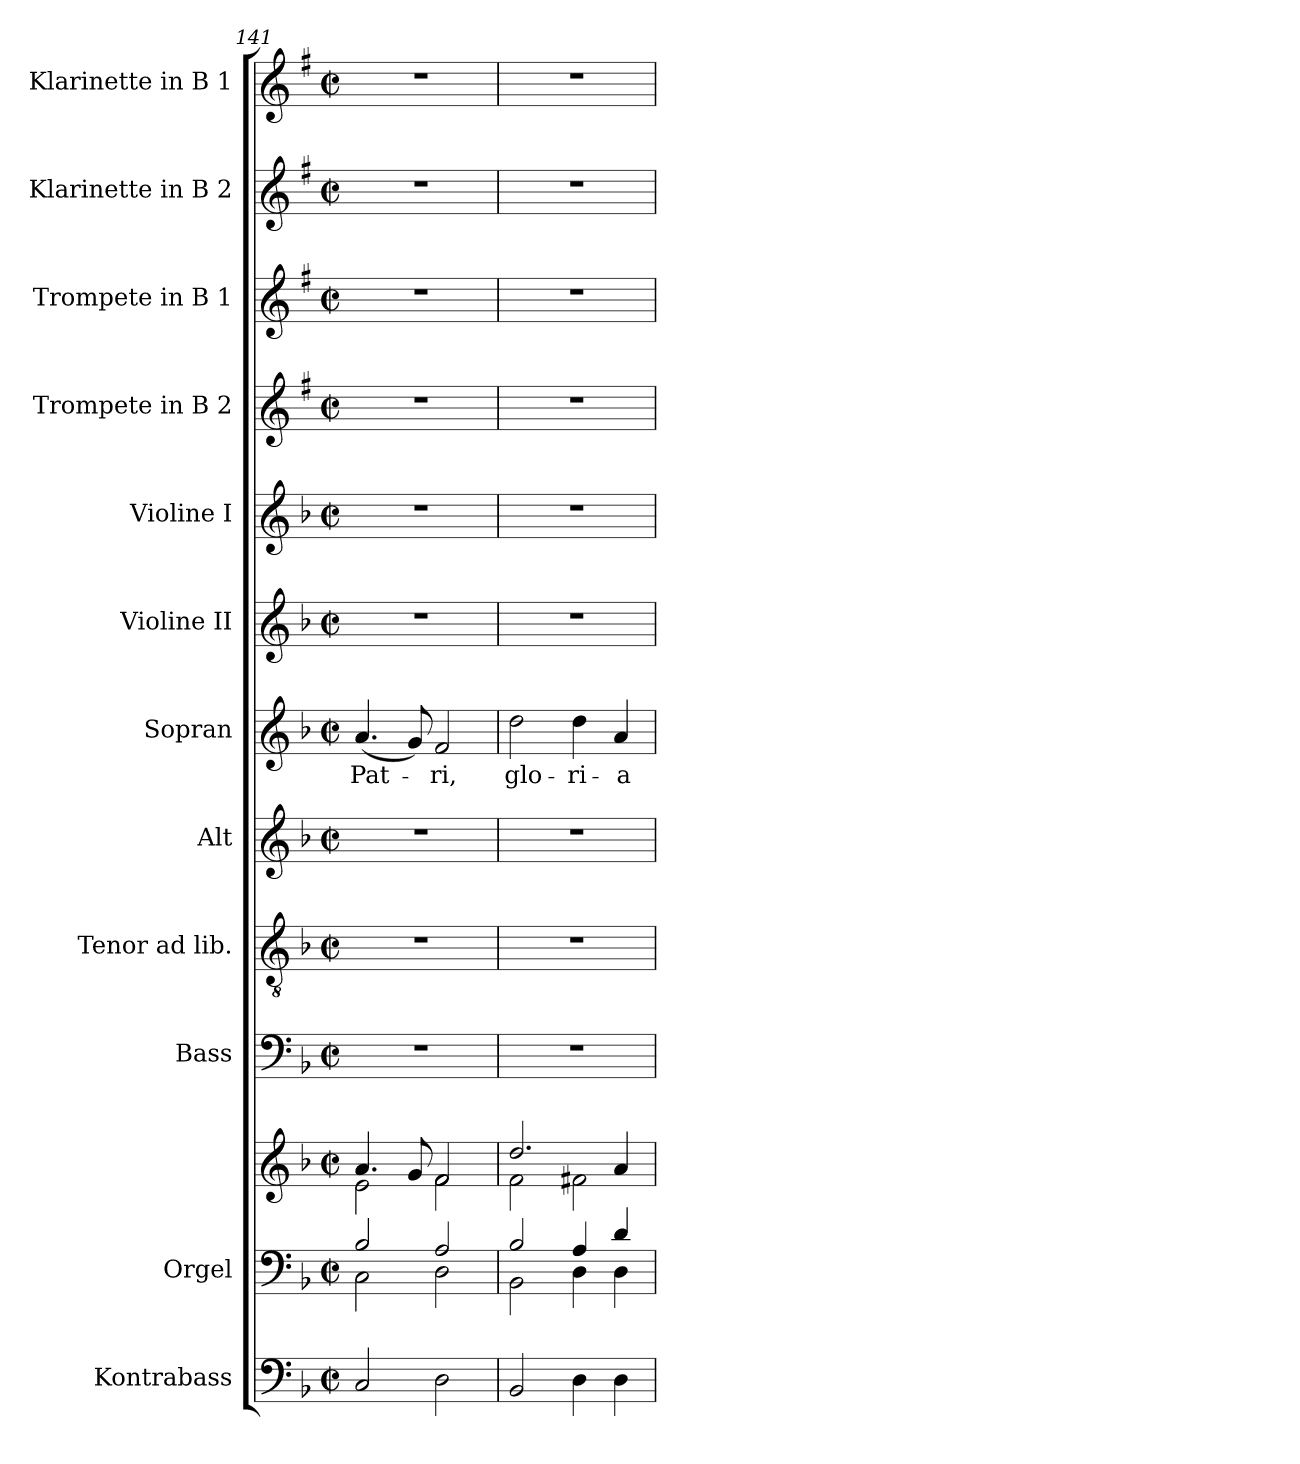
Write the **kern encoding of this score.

**kern	**kern	**kern	**kern	**kern	**kern	**kern	**text	**kern	**kern	**kern	**kern	**kern	**kern
*part12	*part11	*part11	*part10	*part9	*part8	*part7	*part7	*part6	*part5	*part4	*part3	*part2	*part1
*staff13	*staff12	*staff11	*staff10	*staff9	*staff8	*staff7	*staff7	*staff6	*staff5	*staff4	*staff3	*staff2	*staff1
*I"Kontrabass	*I"Orgel	*	*I"Bass	*I"Tenor ad lib.	*I"Alt	*I"Sopran	*	*I"Violine II	*I"Violine I	*I"Trompete in B 2	*I"Trompete in B 1	*I"Klarinette in B 2	*I"Klarinette in B 1
*I'Kb.	*I'Org.	*	*I'B	*I'T	*I'A	*I'S	*	*I'Vl. II	*I'Vl. I	*	*	*	*
*clefF4	*clefF4	*clefG2	*clefF4	*clefGv2	*clefG2	*clefG2	*	*clefG2	*clefG2	*clefG2	*clefG2	*clefG2	*clefG2
*ITrd7c12	*	*	*	*	*	*	*	*	*	*ITrd1c2	*ITrd1c2	*ITrd1c2	*ITrd1c2
*k[b-]	*k[b-]	*k[b-]	*k[b-]	*k[b-]	*k[b-]	*k[b-]	*	*k[b-]	*k[b-]	*k[b-]	*k[b-]	*k[b-]	*k[b-]
*F:	*F:	*F:	*F:	*F:	*F:	*F:	*	*F:	*F:	*F:	*F:	*F:	*F:
*M2/2	*M2/2	*M2/2	*M2/2	*M2/2	*M2/2	*M2/2	*	*M2/2	*M2/2	*M2/2	*M2/2	*M2/2	*M2/2
*met(c|)	*met(c|)	*met(c|)	*met(c|)	*met(c|)	*met(c|)	*met(c|)	*	*met(c|)	*met(c|)	*met(c|)	*met(c|)	*met(c|)	*met(c|)
=141	=141	=141	=141	=141	=141	=141	=141	=141	=141	=141	=141	=141	=141
*	*^	*^	*	*	*	*	*	*	*	*	*	*	*
!	!	!	!	!	!	!	!	!	!LO:LY:b	!	!	!	!	!	!
2CC/	2B-/	2C\	4.a/	2e\	1r	1r	1r	(<4.a/	Pat-	1r	1r	1r	1r	1r	1r
.	.	.	8g/	.	.	.	.	8g/)	.	.	.	.	.	.	.
!	!	!	!	!	!	!	!	!	!LO:LY:b	!	!	!	!	!	!
2DD\	2A/	2D\	2f/	2f\	.	.	.	2f/	-ri,	.	.	.	.	.	.
=142	=142	=142	=142	=142	=142	=142	=142	=142	=142	=142	=142	=142	=142	=142	=142
!	!	!	!	!	!	!	!	!	!LO:LY:b	!	!	!	!	!	!
2BBB-/	2B-/	2BB-\	2.dd/	2f\	1r	1r	1r	2dd\	glo-	1r	1r	1r	1r	1r	1r
!	!	!	!	!	!	!	!	!	!LO:LY:b	!	!	!	!	!	!
4DD\	4A/	4D\	.	2f#X\	.	.	.	4dd\	-ri-	.	.	.	.	.	.
!	!	!	!	!	!	!	!	!	!LO:LY:b	!	!	!	!	!	!
4DD\	4d/	4D\	4a/	.	.	.	.	4a/	-a	.	.	.	.	.	.
*	*v	*v	*	*	*	*	*	*	*	*	*	*	*	*	*
*	*	*v	*v	*	*	*	*	*	*	*	*	*	*	*
=	=	=	=	=	=	=	=	=	=	=	=	=	=
*-	*-	*-	*-	*-	*-	*-	*-	*-	*-	*-	*-	*-	*-
